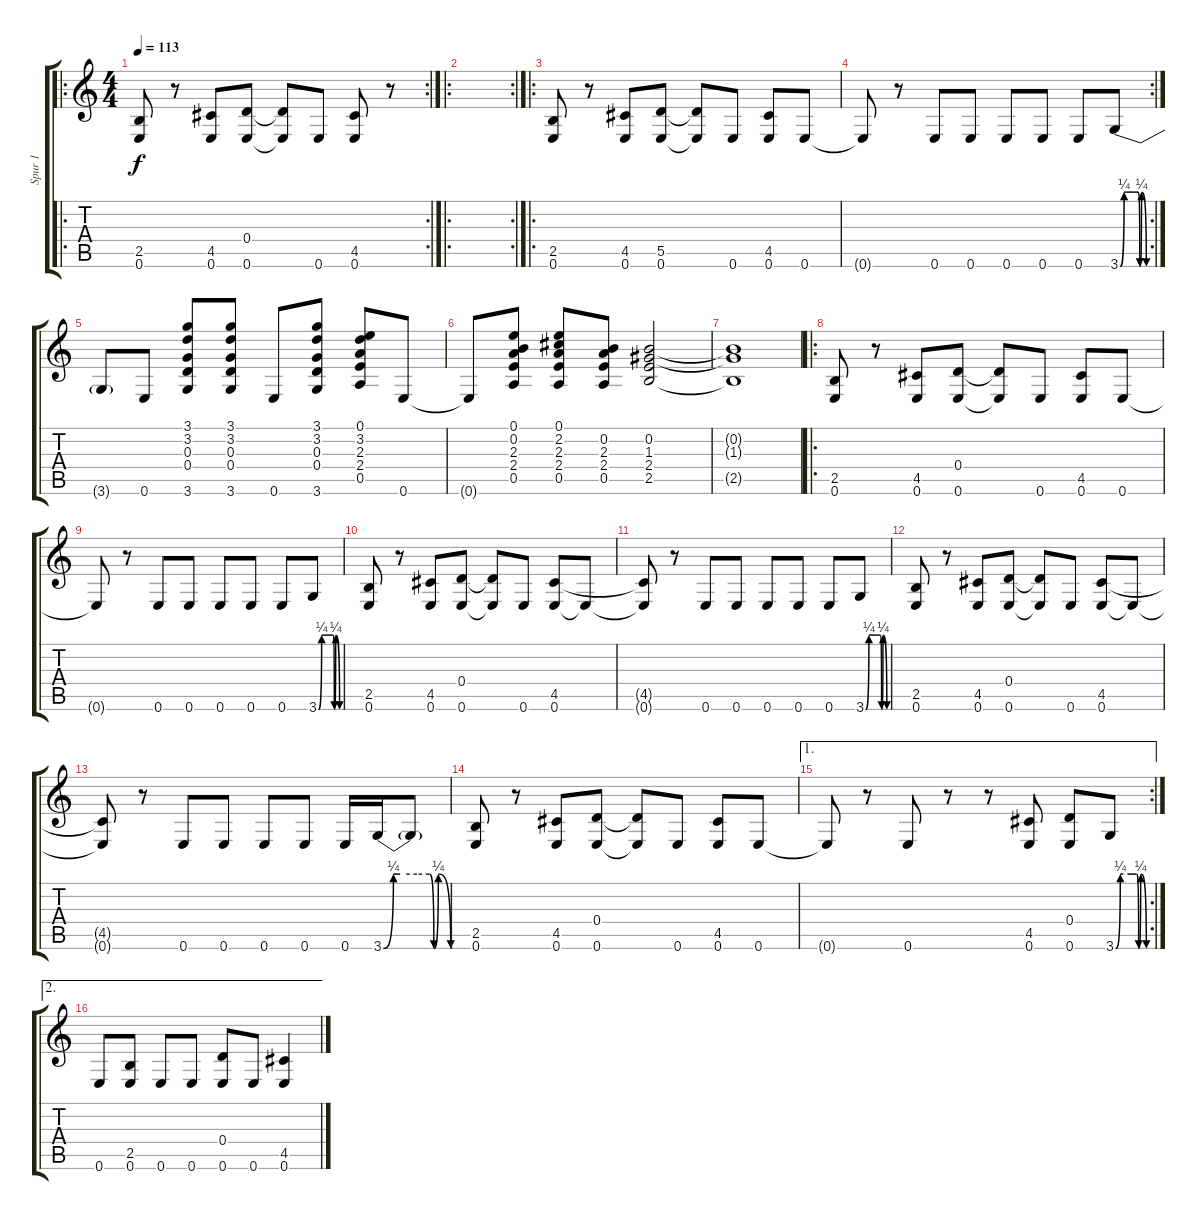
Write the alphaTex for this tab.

\track ("Spur 1" "Spur 1") {instrument electricguitarmuted}
\staff {score tabs}
\tuning (E4 B3 G3 D3 A2 E2) {hide}
\ro
\rc 2
\ts (4 4)
\tempo 113
\clef g2
\ks c
(2.5 0.6).8{dy f instrument electricguitarmuted} r.8 (4.5 0.6).8 (0.4 0.6).8 (0.4{t} 0.6{t}).8 0.6.8 (4.5 0.6).8 r.8 |
\ro
\rc 2
|
\ro
(2.5 0.6).8 r.8 (4.5 0.6).8 (5.5 0.6).8 (5.5{t} 0.6{t}).8 0.6.8 (4.5 0.6).8 0.6.8 |
\rc 2
0.6{t}.8 r.8 0.6.8 0.6.8 0.6.8 0.6.8 0.6.8 3.6{be (custom 0 0 9 1 15 1 30 1 41 1 45 0 49 1 60 0)}.8 |
3.6{t}.8{volume 14 balance 8 instrument distortionguitar} 0.6.8 (3.1 3.2 0.3 0.4 3.6).8 (3.1 3.2 0.3 0.4 3.6).8 0.6.8 (3.1 3.2 0.3 0.4 3.6).8 (0.1 3.2 2.3 2.4 0.5).8 0.6.8 |
0.6{t}.8 (0.1 0.2 2.3 2.4 0.5).8 (0.1 2.2 2.3 2.4 0.5).8 (0.2 2.3 2.4 0.5).8 (0.2 1.3 2.4 2.5).2 |
(0.2{t} 1.3{t} 2.5{t}).1 |
\ro
(2.5 0.6).8 r.8 (4.5 0.6).8 (0.4 0.6).8 (0.4{t} 0.6{t}).8 0.6.8 (4.5 0.6).8 0.6.8 |
0.6{t}.8 r.8 0.6.8 0.6.8 0.6.8 0.6.8 0.6.8 3.6{be (custom 0 0 9 1 15 1 30 1 41 1 45 0 49 1 60 0)}.8 |
(2.5 0.6).8{volume 9} r.8 (4.5 0.6).8 (0.4 0.6).8 (0.4{t} 0.6{t}).8 0.6.8 (4.5 0.6).8 0.6{t}.8 |
(4.5{t} 0.6{t}).8 r.8 0.6.8 0.6.8 0.6.8 0.6.8 0.6.8 3.6{be (custom 0 0 9 1 15 1 30 1 41 1 45 0 49 1 60 0)}.8 |
(2.5 0.6).8 r.8 (4.5 0.6).8 (0.4 0.6).8 (0.4{t} 0.6{t}).8 0.6.8 (4.5 0.6).8 0.6{t}.8 |
(4.5{t} 0.6{t}).8 r.8 0.6.8 0.6.8 0.6.8 0.6.8 0.6.16 3.6{be (custom 0 0 9 1 15 1 30 1 41 1 45 0 49 1 60 0)}.16 3.6{t}.8 |
(2.5 0.6).8 r.8 (4.5 0.6).8 (0.4 0.6).8 (0.4{t} 0.6{t}).8 0.6.8 (4.5 0.6).8 0.6.8 |
\ae 1
\rc 2
0.6{t}.8 r.8 0.6.8 r.8 r.8 (4.5 0.6).8 (0.4 0.6).8 3.6{be (custom 0 0 9 1 15 1 30 1 41 1 45 0 49 1 60 0)}.8 |
\ae 2
0.6.8 (2.5 0.6).8 0.6.8 0.6.8 (0.4 0.6).8 0.6.8 (4.5 0.6).4
